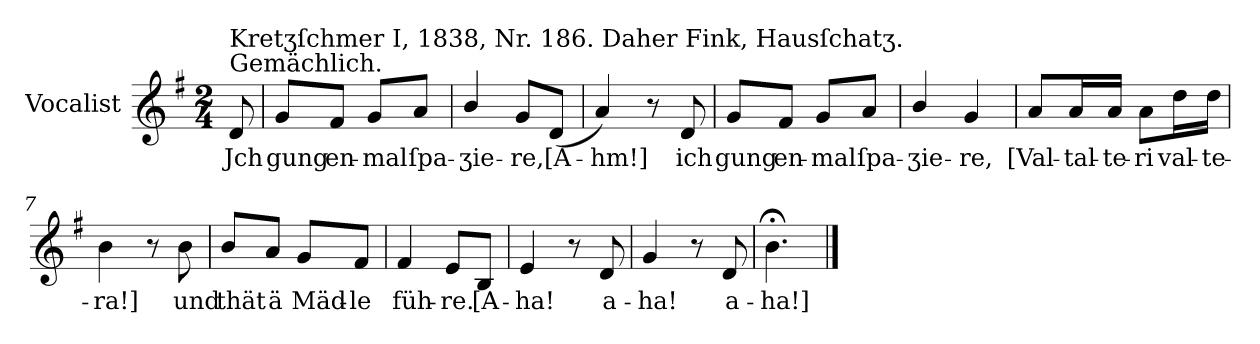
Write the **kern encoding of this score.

**kern	**text
*part1	*part1
*staff1	*staff1
*I"Vocalist	*
*k[f#]	*
*G:	*
*M2/4	*
=	=
!LO:TX:a:t=Gemächlich.	!
!LO:TX:a:t=Kretʒſchmer I, 1838, Nr. 186. Daher Fink, Hausſchatʒ.	!
8d	Jch
=1	=1
8gL	gung
8f#J	en-
8gL	-mal
8aJ	ſpa-
=2	=2
4b/	-ʒie-
8gL	-re,
(8dJ	[A-
=3	=3
4a)	-hm!]
8r	.
8d	ich
=4	=4
8gL	gung
8f#J	en-
8gL	-mal
8aJ	ſpa-
=5	=5
4b/	-ʒie-
4g	-re,
=6	=6
8aL	[Val-
16aL	-tal-
16aJJ	-te-
8aL	-ri
16ddL	val-
16ddJJ	-te-
=7	=7
4b	-ra!]
8r	.
8b	und
=8	=8
8b/L	thät
8aJ	ä
8gL	Mäd-
8f#J	-le
=9	=9
4f#	füh-
8eL	-re.
8BJ	[A-
=10	=10
4e	-ha!
8r	.
8d	a-
=11	=11
4g	-ha!
8r	.
8d	a-
=12	=12
4.b;<	-ha!]
==	==
*-	*-
